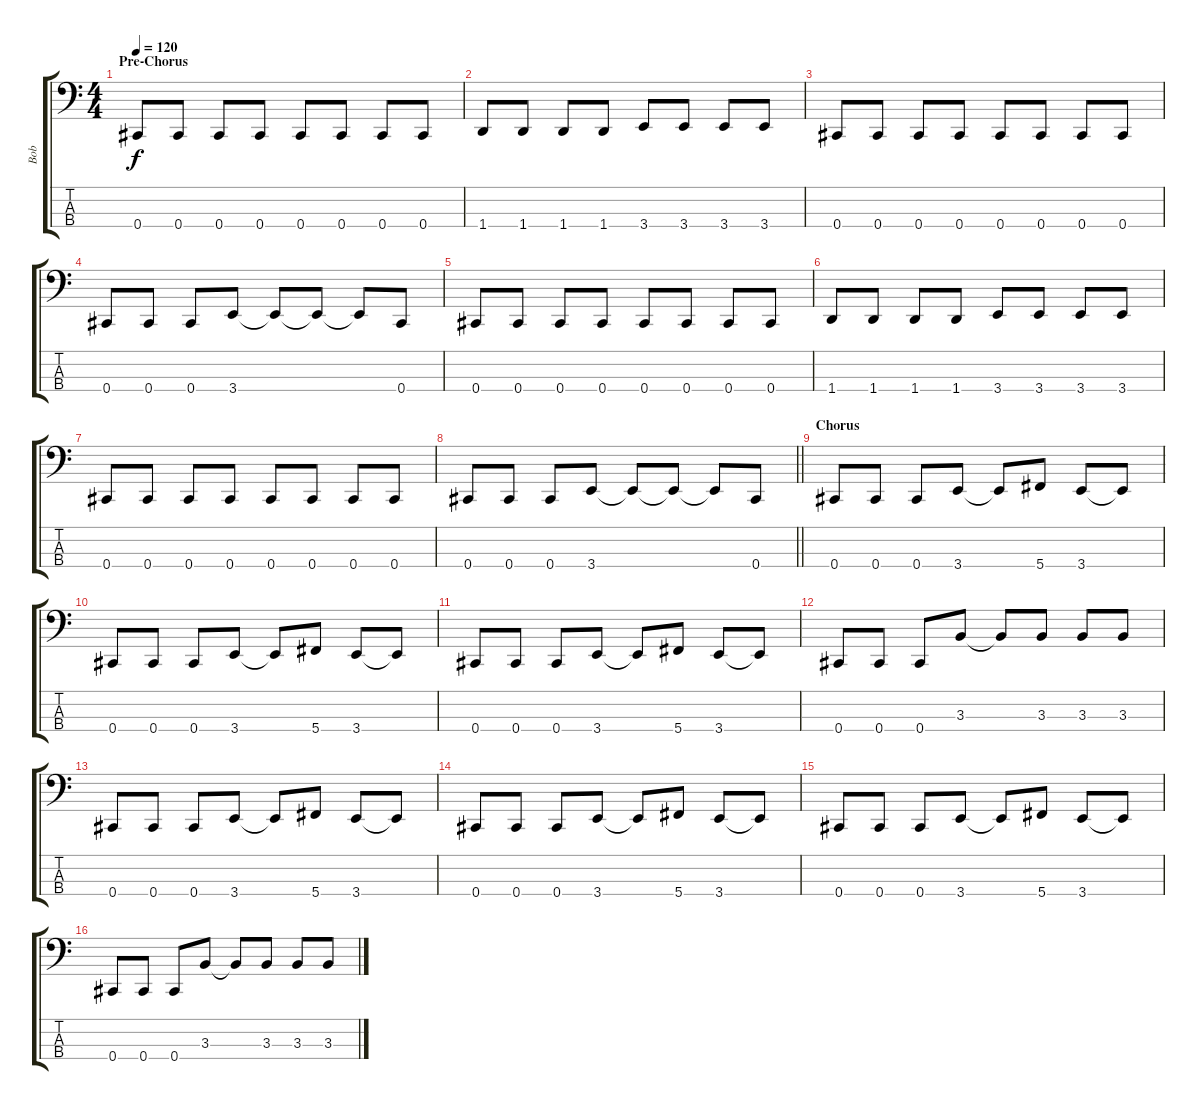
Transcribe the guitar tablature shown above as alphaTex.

\track ("Bob" "Bob") {instrument electricbasspick}
\staff {score tabs}
\tuning (Gb2 Db2 Ab1 Db1) {hide}
\ts (4 4)
\section ("" "Pre-Chorus")
\tempo 120
\clef f4
\ks c
0.4.8{dy f} 0.4.8 0.4.8 0.4.8 0.4.8 0.4.8 0.4.8 0.4.8 |
1.4.8 1.4.8 1.4.8 1.4.8 3.4.8 3.4.8 3.4.8 3.4.8 |
0.4.8 0.4.8 0.4.8 0.4.8 0.4.8 0.4.8 0.4.8 0.4.8 |
0.4.8 0.4.8 0.4.8 3.4.8 3.4{t}.8 3.4{t}.8 3.4{t}.8 0.4.8 |
0.4.8 0.4.8 0.4.8 0.4.8 0.4.8 0.4.8 0.4.8 0.4.8 |
1.4.8 1.4.8 1.4.8 1.4.8 3.4.8 3.4.8 3.4.8 3.4.8 |
0.4.8 0.4.8 0.4.8 0.4.8 0.4.8 0.4.8 0.4.8 0.4.8 |
\barLineRight lightlight
0.4.8 0.4.8 0.4.8 3.4.8 3.4{t}.8 3.4{t}.8 3.4{t}.8 0.4.8 |
\section ("" "Chorus")
0.4.8 0.4.8 0.4.8 3.4.8 3.4{t}.8 5.4.8 3.4.8 3.4{t}.8 |
0.4.8 0.4.8 0.4.8 3.4.8 3.4{t}.8 5.4.8 3.4.8 3.4{t}.8 |
0.4.8 0.4.8 0.4.8 3.4.8 3.4{t}.8 5.4.8 3.4.8 3.4{t}.8 |
0.4.8 0.4.8 0.4.8 3.3.8 3.3{t}.8 3.3.8 3.3.8 3.3.8 |
0.4.8 0.4.8 0.4.8 3.4.8 3.4{t}.8 5.4.8 3.4.8 3.4{t}.8 |
0.4.8 0.4.8 0.4.8 3.4.8 3.4{t}.8 5.4.8 3.4.8 3.4{t}.8 |
0.4.8 0.4.8 0.4.8 3.4.8 3.4{t}.8 5.4.8 3.4.8 3.4{t}.8 |
0.4.8 0.4.8 0.4.8 3.3.8 3.3{t}.8 3.3.8 3.3.8 3.3.8
